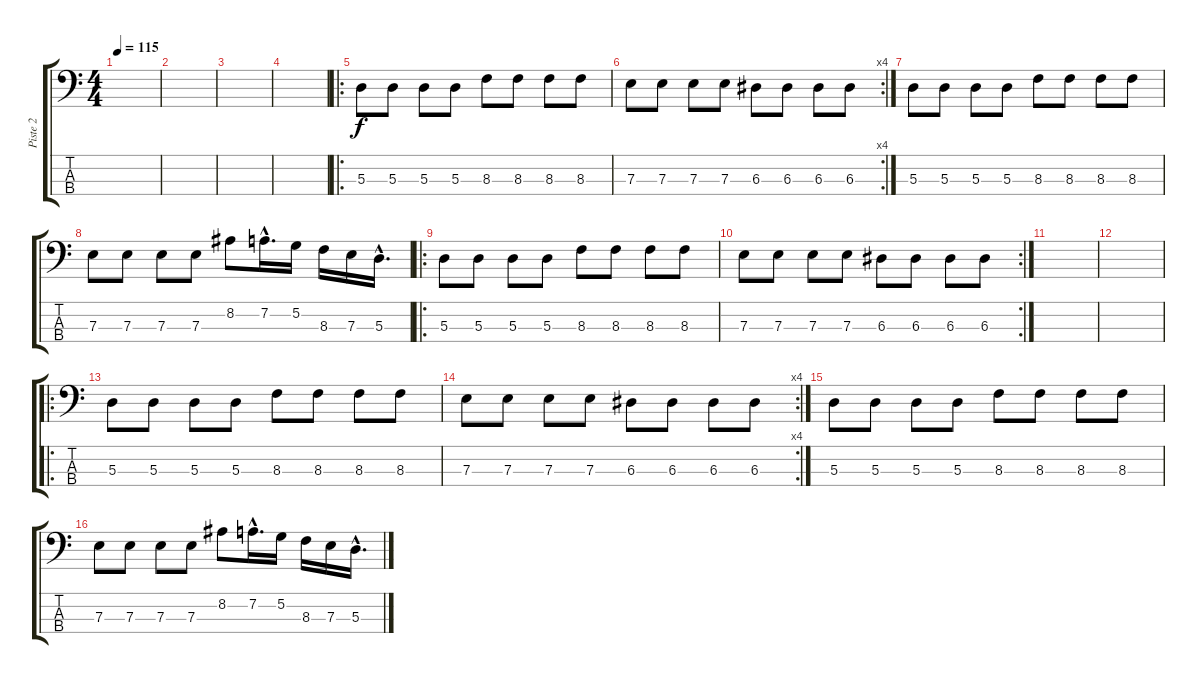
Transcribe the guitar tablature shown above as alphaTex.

\track ("Piste 2" "Piste 2") {instrument synthbass2}
\staff {score tabs}
\tuning (G2 D2 A1 E1) {hide}
\ts (4 4)
\tempo 115
\clef f4
\ks c
|
|
|
|
\ro
5.3.8 5.3.8 5.3.8 5.3.8 8.3.8 8.3.8 8.3.8 8.3.8 |
\rc 4
7.3.8 7.3.8 7.3.8 7.3.8 6.3.8 6.3.8 6.3.8 6.3.8 |
5.3.8 5.3.8 5.3.8 5.3.8 8.3.8 8.3.8 8.3.8 8.3.8 |
7.3.8 7.3.8 7.3.8 7.3.8 8.2.8 7.2{hac}.16{d} 5.2.16 8.3.16 7.3.16 5.3{hac}.16{d} |
\ro
5.3.8 5.3.8 5.3.8 5.3.8 8.3.8 8.3.8 8.3.8 8.3.8 |
\rc 2
7.3.8 7.3.8 7.3.8 7.3.8 6.3.8 6.3.8 6.3.8 6.3.8 |
|
|
\ro
5.3.8 5.3.8 5.3.8 5.3.8 8.3.8 8.3.8 8.3.8 8.3.8 |
\rc 4
7.3.8 7.3.8 7.3.8 7.3.8 6.3.8 6.3.8 6.3.8 6.3.8 |
5.3.8 5.3.8 5.3.8 5.3.8 8.3.8 8.3.8 8.3.8 8.3.8 |
7.3.8 7.3.8 7.3.8 7.3.8 8.2.8 7.2{hac}.16{d} 5.2.16 8.3.16 7.3.16 5.3{hac}.16{d}
